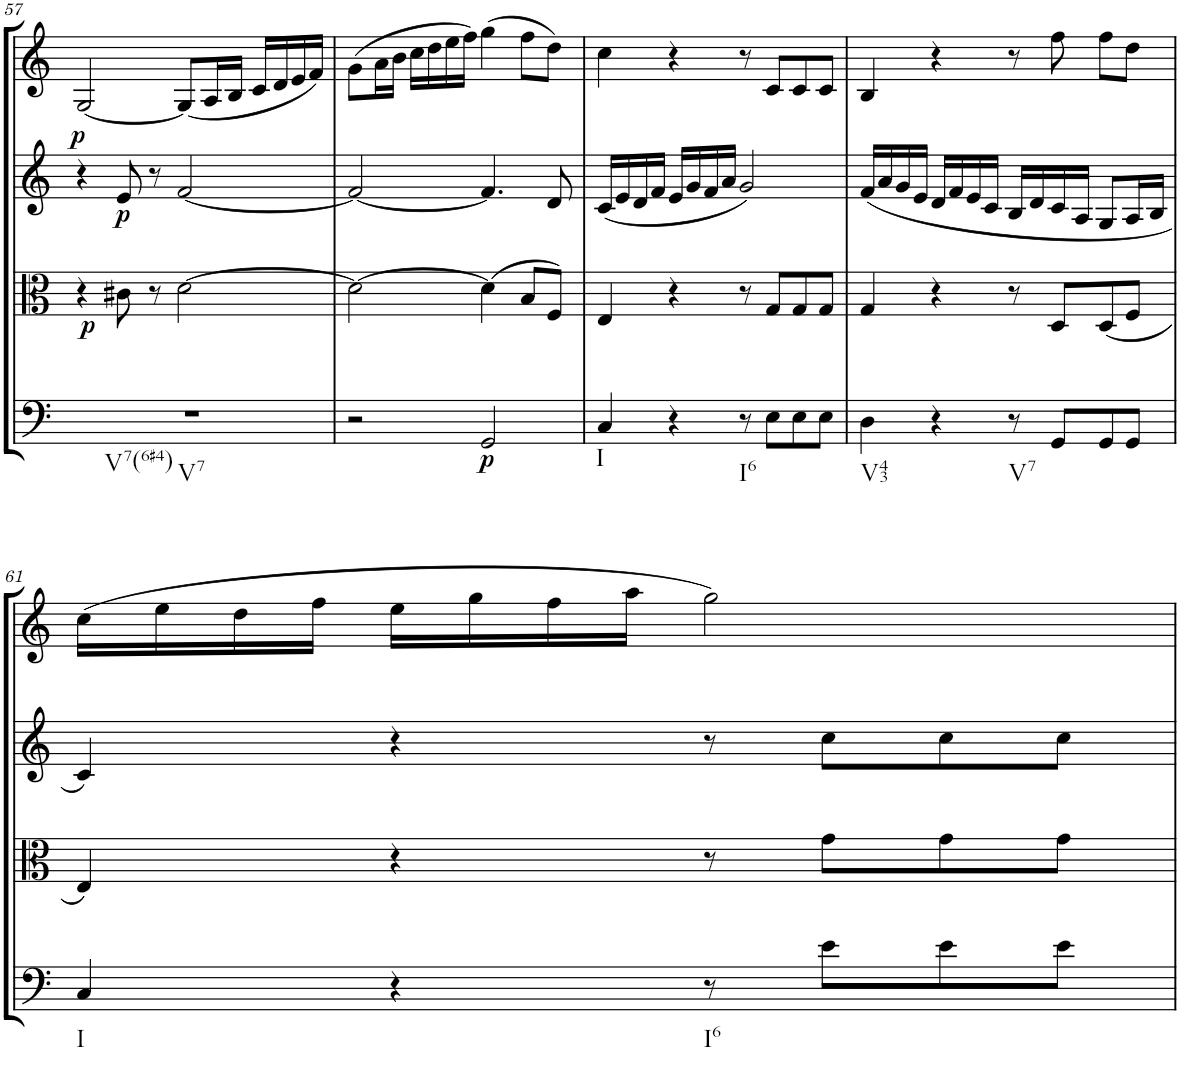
**kern	**dynam	**kern	**dynam	**kern	**dynam	**kern
*part4	*part4	*part3	*part3	*part2	*part2	*part1
*staff4	*staff4	*staff3	*staff3	*staff2	*staff2	*staff1
*I"Cello	*	*I"Viola	*	*I"2nd Violin	*	*I"1st Violin
*	*	*I'Vla	*	*I'Vln	*	*I'Vln
!!LO:PB:g=z
*clefF4	*	*clefC3	*	*clefG2	*	*clefG2
*k[]	*	*k[]	*	*k[]	*	*k[]
*M4/4	*	*M4/4	*	*M4/4	*	*M4/4
*met(c)	*	*met(c)	*	*met(c)	*	*met(c)
=57	=57	=57	=57	=57	=57	=57
!LO:TX:b:t=V7(6#4)	!	!	!	!	!	!
!LO:TX:b:t=V7	!	!	!	!	!	!
!	!	!	!LO:DY:b	!	!LO:DY:a	!
1r	.	4r	p	4r	p	[2G/
!	!	!	!	!	!LO:DY:b	!
.	.	8c#X\	.	8e/	p	.
.	.	8r	.	8r	.	.
.	.	[2d\	.	[2f/	.	(8G/L]
.	.	.	.	.	.	16A/L
.	.	.	.	.	.	16B/JJ
.	.	.	.	.	.	16c/LL
.	.	.	.	.	.	16d/
.	.	.	.	.	.	16e/
.	.	.	.	.	.	16f/JJ)
=58	=58	=58	=58	=58	=58	=58
2r	.	2d\_	.	2f/_	.	(8g\L
.	.	.	.	.	.	16a\L
.	.	.	.	.	.	16b\JJ
.	.	.	.	.	.	16cc\LL
.	.	.	.	.	.	16dd\
.	.	.	.	.	.	16ee\
.	.	.	.	.	.	16ff\JJ)
!	!LO:DY:b	!	!	!	!	!
2GG/	p	(4d\]	.	4.f/]	.	(4gg\
.	.	8B/L	.	.	.	8ff\L
.	.	8F/J)	.	8d/	.	8dd\J)
=59	=59	=59	=59	=59	=59	=59
!LO:TX:b:t=I	!	!	!	!	!	!
4C/	.	4E/	.	(16c/LL	.	4cc\
.	.	.	.	16e/	.	.
.	.	.	.	16d/	.	.
.	.	.	.	16f/JJ	.	.
4r	.	4r	.	16e/LL	.	4r
.	.	.	.	16g/	.	.
.	.	.	.	16f/	.	.
.	.	.	.	16a/JJ	.	.
!LO:TX:b:t=I6	!	!	!	!	!	!
8r	.	8r	.	2g/)	.	8r
8E\L	.	8G/L	.	.	.	8c/L
8E\	.	8G/	.	.	.	8c/
8E\J	.	8G/J	.	.	.	8c/J
=60	=60	=60	=60	=60	=60	=60
!LO:TX:b:t=V43	!	!	!	!	!	!
4D\	.	4G/	.	(16f/LL	.	4B/
.	.	.	.	16a/	.	.
.	.	.	.	16g/	.	.
.	.	.	.	16e/JJ	.	.
4r	.	4r	.	16d/LL	.	4r
.	.	.	.	16f/	.	.
.	.	.	.	16e/	.	.
.	.	.	.	16c/JJ	.	.
!LO:TX:b:t=V7	!	!	!	!	!	!
8r	.	8r	.	16B/LL	.	8r
.	.	.	.	16d/	.	.
8GG/L	.	8D/L	.	16c/	.	8ff\
.	.	.	.	16A/JJ	.	.
8GG/	.	(8D/	.	8G/L	.	8ff\L
8GG/J	.	8F/J	.	16A/L	.	8dd\J
.	.	.	.	16B/JJ	.	.
!!LO:LB:g=z
=61	=61	=61	=61	=61	=61	=61
!LO:TX:b:t=I	!	!	!	!	!	!
4C/	.	4E/)	.	4c/)	.	(16cc\LL
.	.	.	.	.	.	16ee\
.	.	.	.	.	.	16dd\
.	.	.	.	.	.	16ff\JJ
4r	.	4r	.	4r	.	16ee\LL
.	.	.	.	.	.	16gg\
.	.	.	.	.	.	16ff\
.	.	.	.	.	.	16aa\JJ
!LO:TX:b:t=I6	!	!	!	!	!	!
8r	.	8r	.	8r	.	2gg\)
8e\L	.	8g\L	.	8cc\L	.	.
8e\	.	8g\	.	8cc\	.	.
8e\J	.	8g\J	.	8cc\J	.	.
=	=	=	=	=	=	=
*-	*-	*-	*-	*-	*-	*-
